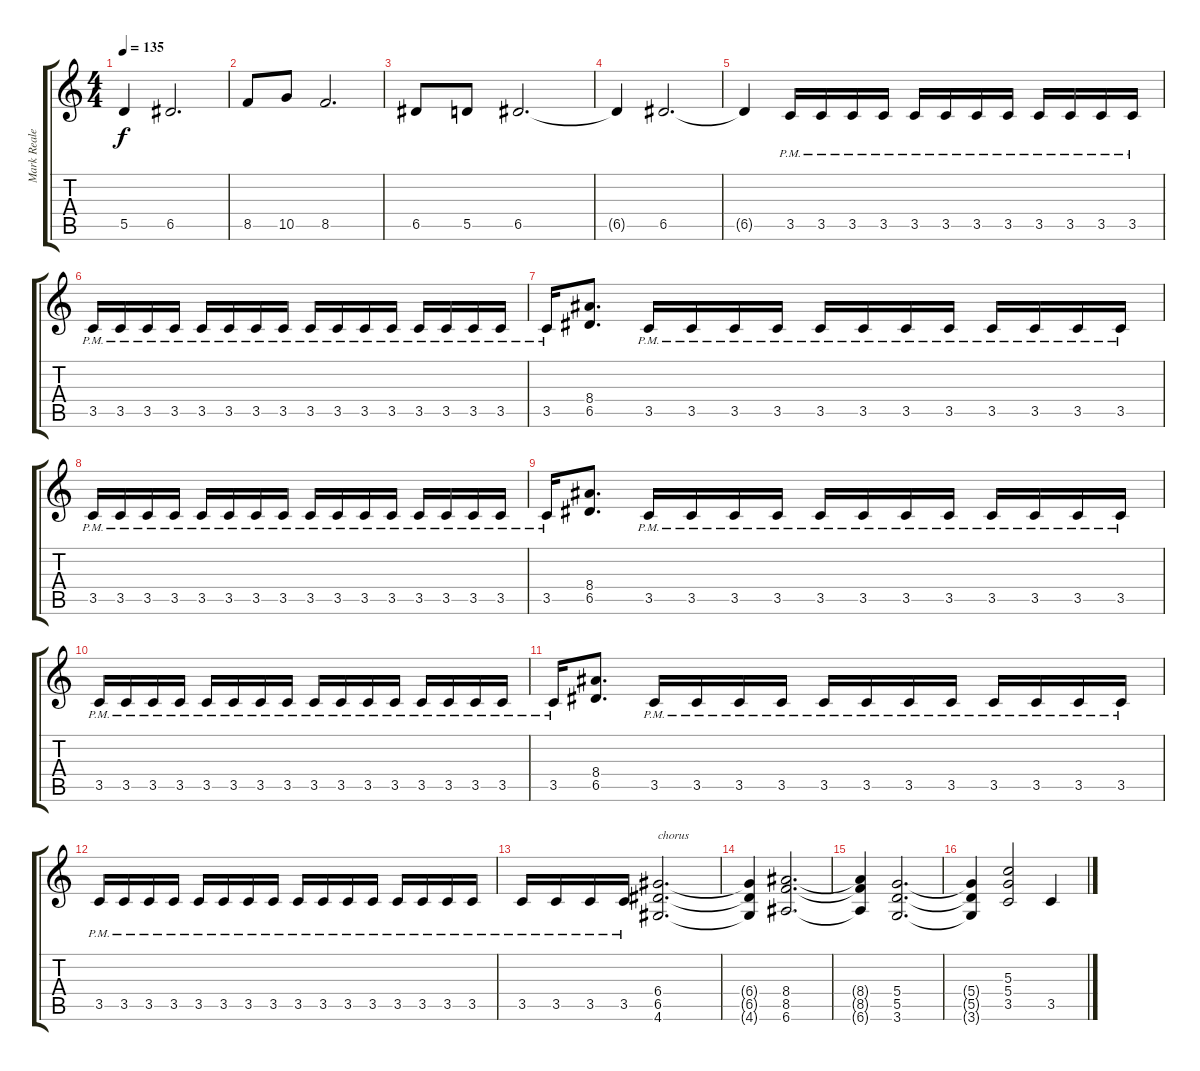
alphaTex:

\track ("Mark Reale" "Mark Reale") {instrument distortionguitar}
\staff {score tabs}
\tuning (E4 B3 G3 D3 A2 E2) {hide}
\ts (4 4)
\tempo 135
\clef g2
\ks c
5.5.4{dy f} 6.5.2{d} |
8.5.8 10.5.8 8.5.2{d} |
6.5.8 5.5.8 6.5.2{d} |
6.5{t}.4 6.5.2{d} |
6.5{t}.4 3.5{pm}.16 3.5{pm}.16 3.5{pm}.16 3.5{pm}.16 3.5{pm}.16 3.5{pm}.16 3.5{pm}.16 3.5{pm}.16 3.5{pm}.16 3.5{pm}.16 3.5{pm}.16 3.5{pm}.16 |
3.5{pm}.16 3.5{pm}.16 3.5{pm}.16 3.5{pm}.16 3.5{pm}.16 3.5{pm}.16 3.5{pm}.16 3.5{pm}.16 3.5{pm}.16 3.5{pm}.16 3.5{pm}.16 3.5{pm}.16 3.5{pm}.16 3.5{pm}.16 3.5{pm}.16 3.5{pm}.16 |
3.5{pm}.16 (8.4 6.5).8{d} 3.5{pm}.16 3.5{pm}.16 3.5{pm}.16 3.5{pm}.16 3.5{pm}.16 3.5{pm}.16 3.5{pm}.16 3.5{pm}.16 3.5{pm}.16 3.5{pm}.16 3.5{pm}.16 3.5{pm}.16 |
3.5{pm}.16 3.5{pm}.16 3.5{pm}.16 3.5{pm}.16 3.5{pm}.16 3.5{pm}.16 3.5{pm}.16 3.5{pm}.16 3.5{pm}.16 3.5{pm}.16 3.5{pm}.16 3.5{pm}.16 3.5{pm}.16 3.5{pm}.16 3.5{pm}.16 3.5{pm}.16 |
3.5{pm}.16 (8.4 6.5).8{d} 3.5{pm}.16 3.5{pm}.16 3.5{pm}.16 3.5{pm}.16 3.5{pm}.16 3.5{pm}.16 3.5{pm}.16 3.5{pm}.16 3.5{pm}.16 3.5{pm}.16 3.5{pm}.16 3.5{pm}.16 |
3.5{pm}.16 3.5{pm}.16 3.5{pm}.16 3.5{pm}.16 3.5{pm}.16 3.5{pm}.16 3.5{pm}.16 3.5{pm}.16 3.5{pm}.16 3.5{pm}.16 3.5{pm}.16 3.5{pm}.16 3.5{pm}.16 3.5{pm}.16 3.5{pm}.16 3.5{pm}.16 |
3.5{pm}.16 (8.4 6.5).8{d} 3.5{pm}.16 3.5{pm}.16 3.5{pm}.16 3.5{pm}.16 3.5{pm}.16 3.5{pm}.16 3.5{pm}.16 3.5{pm}.16 3.5{pm}.16 3.5{pm}.16 3.5{pm}.16 3.5{pm}.16 |
3.5{pm}.16 3.5{pm}.16 3.5{pm}.16 3.5{pm}.16 3.5{pm}.16 3.5{pm}.16 3.5{pm}.16 3.5{pm}.16 3.5{pm}.16 3.5{pm}.16 3.5{pm}.16 3.5{pm}.16 3.5{pm}.16 3.5{pm}.16 3.5{pm}.16 3.5{pm}.16 |
3.5{pm}.16 3.5{pm}.16 3.5{pm}.16 3.5{pm}.16 (6.4 6.5 4.6).2{d txt "chorus"} |
(6.4{t} 6.5{t} 4.6{t}).4 (8.4 8.5 6.6).2{d} |
(8.4{t} 8.5{t} 6.6{t}).4 (5.4 5.5 3.6).2{d} |
(5.4{t} 5.5{t} 3.6{t}).4 (5.3 5.4 3.5).2 3.5.4
